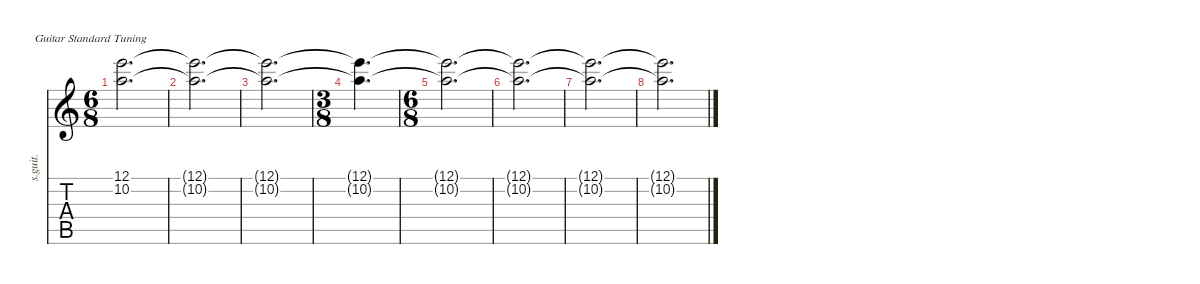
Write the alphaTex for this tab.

\defaultSystemsLayout 4
\hideDynamics
\bracketExtendMode nobrackets
\track ("Micheal Kamen - Strings 2" "s.guit.") {instrument stringensemble1}
\staff {score tabs}
\tuning (E4 B3 G3 D3 A2 E2)
\displaytranspose 12
\ts (6 8)
\tempo (71 hide)
\clef g2
\ks c
(12.1{t} 10.2{t}).2{d lyrics (0 "") lyrics (1 "") lyrics (2 "") lyrics (3 "") lyrics (4 "") dy mf} |
(12.1{t} 10.2{t}).2{d lyrics (0 "") lyrics (1 "") lyrics (2 "") lyrics (3 "") lyrics (4 "")} |
(12.1{t} 10.2{t}).2{d lyrics (0 "") lyrics (1 "") lyrics (2 "") lyrics (3 "") lyrics (4 "")} |
\ts (3 8)
\beaming (8 2 2 2 2)
(12.1{t} 10.2{t}).4{d lyrics (0 "") lyrics (1 "") lyrics (2 "") lyrics (3 "") lyrics (4 "")} |
\ts (6 8)
\beaming (8 2 2 2 2)
(12.1{t} 10.2{t}).2{d lyrics (0 "") lyrics (1 "") lyrics (2 "") lyrics (3 "") lyrics (4 "")} |
(12.1{t} 10.2{t}).2{d lyrics (0 "") lyrics (1 "") lyrics (2 "") lyrics (3 "") lyrics (4 "")} |
(12.1{t} 10.2{t}).2{d lyrics (0 "") lyrics (1 "") lyrics (2 "") lyrics (3 "") lyrics (4 "")} |
(12.1{t} 10.2{t}).2{d lyrics (0 "") lyrics (1 "") lyrics (2 "") lyrics (3 "") lyrics (4 "")}
